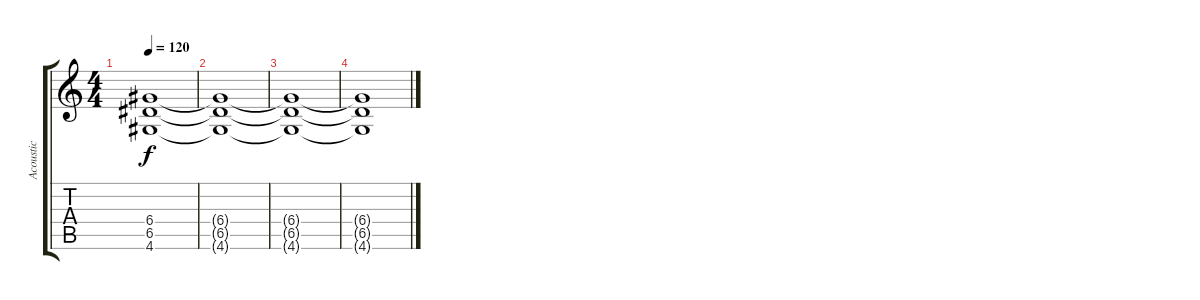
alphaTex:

\track ("Acoustic" "Acoustic") {instrument acousticguitarsteel}
\staff {score tabs}
\tuning (E4 B3 G3 D3 A2 E2) {hide}
\ts (4 4)
\tempo 120
\clef g2
\ks c
(6.4{t} 6.5{t} 4.6{t}).1{dy f volume 11} |
(6.4{t} 6.5{t} 4.6{t}).1{volume 8} |
(6.4{t} 6.5{t} 4.6{t}).1{volume 5} |
(6.4{t} 6.5{t} 4.6{t}).1{volume 2}
